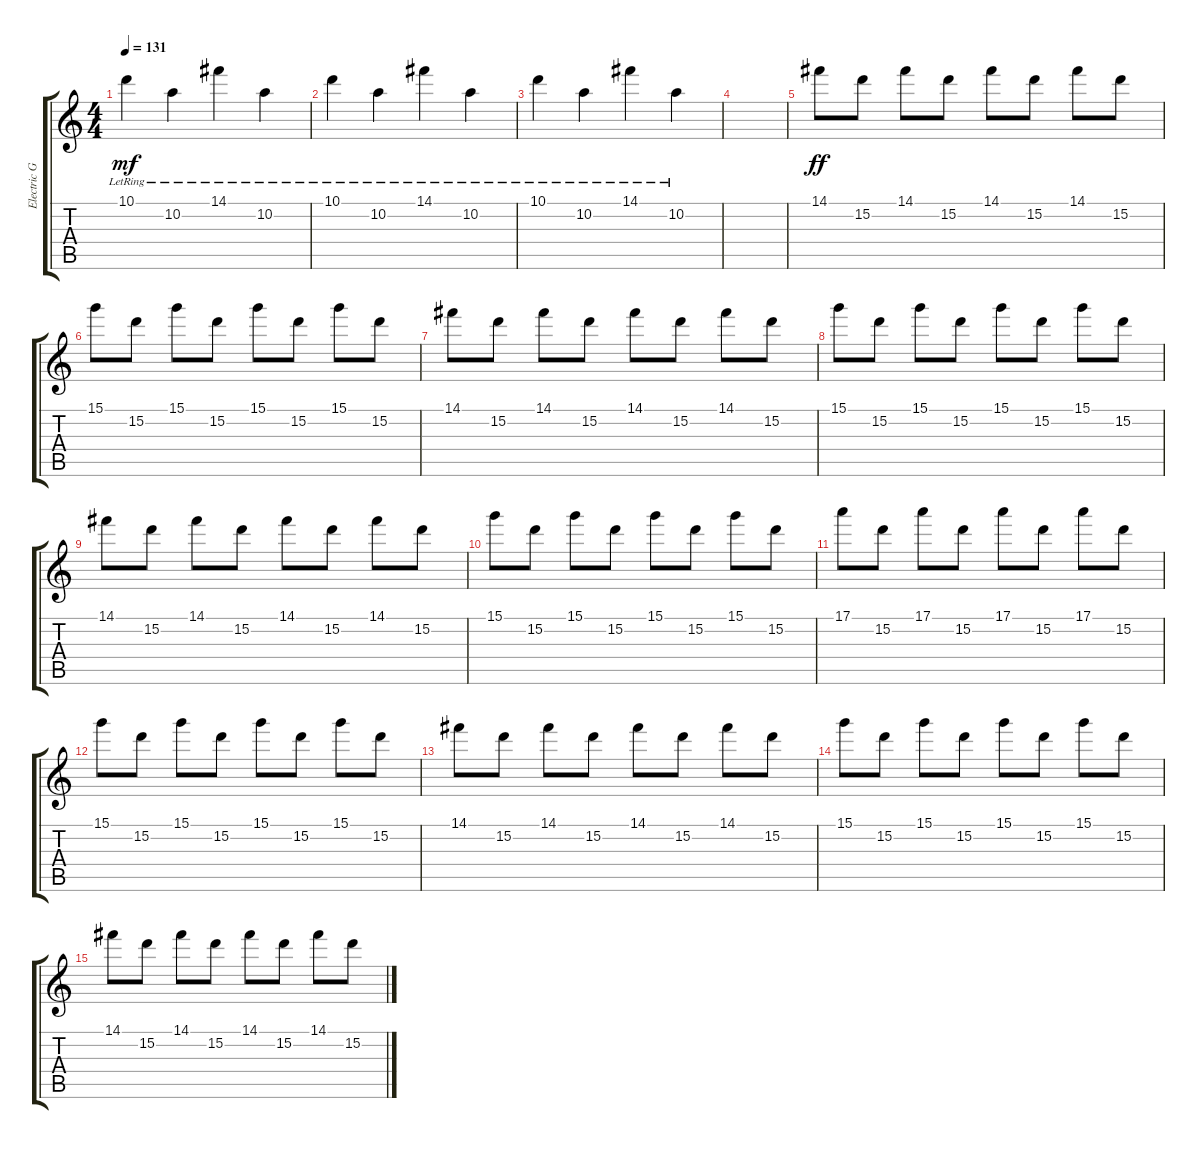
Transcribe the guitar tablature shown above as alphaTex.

\track ("Electric Guitar (Clean)" "Electric G") {instrument electricguitarclean}
\staff {score tabs}
\tuning (E4 B3 G3 D3 A2 E2) {hide}
\ts (4 4)
\tempo 131
\clef g2
\ks c
10.1{lr}.4{dy mf} 10.2{lr}.4 14.1{lr}.4 10.2{lr}.4 |
10.1{lr}.4 10.2{lr}.4 14.1{lr}.4 10.2{lr}.4 |
10.1{lr}.4 10.2{lr}.4 14.1{lr}.4 10.2{lr}.4 |
|
14.1.8{dy ff} 15.2.8 14.1.8 15.2.8 14.1.8 15.2.8 14.1.8 15.2.8 |
15.1.8 15.2.8 15.1.8 15.2.8 15.1.8 15.2.8 15.1.8 15.2.8 |
14.1.8 15.2.8 14.1.8 15.2.8 14.1.8 15.2.8 14.1.8 15.2.8 |
15.1.8 15.2.8 15.1.8 15.2.8 15.1.8 15.2.8 15.1.8 15.2.8 |
14.1.8 15.2.8 14.1.8 15.2.8 14.1.8 15.2.8 14.1.8 15.2.8 |
15.1.8 15.2.8 15.1.8 15.2.8 15.1.8 15.2.8 15.1.8 15.2.8 |
17.1.8 15.2.8 17.1.8 15.2.8 17.1.8 15.2.8 17.1.8 15.2.8 |
15.1.8 15.2.8 15.1.8 15.2.8 15.1.8 15.2.8 15.1.8 15.2.8 |
14.1.8 15.2.8 14.1.8 15.2.8 14.1.8 15.2.8 14.1.8 15.2.8 |
15.1.8 15.2.8 15.1.8 15.2.8 15.1.8 15.2.8 15.1.8 15.2.8 |
14.1.8 15.2.8 14.1.8 15.2.8 14.1.8 15.2.8 14.1.8 15.2.8
